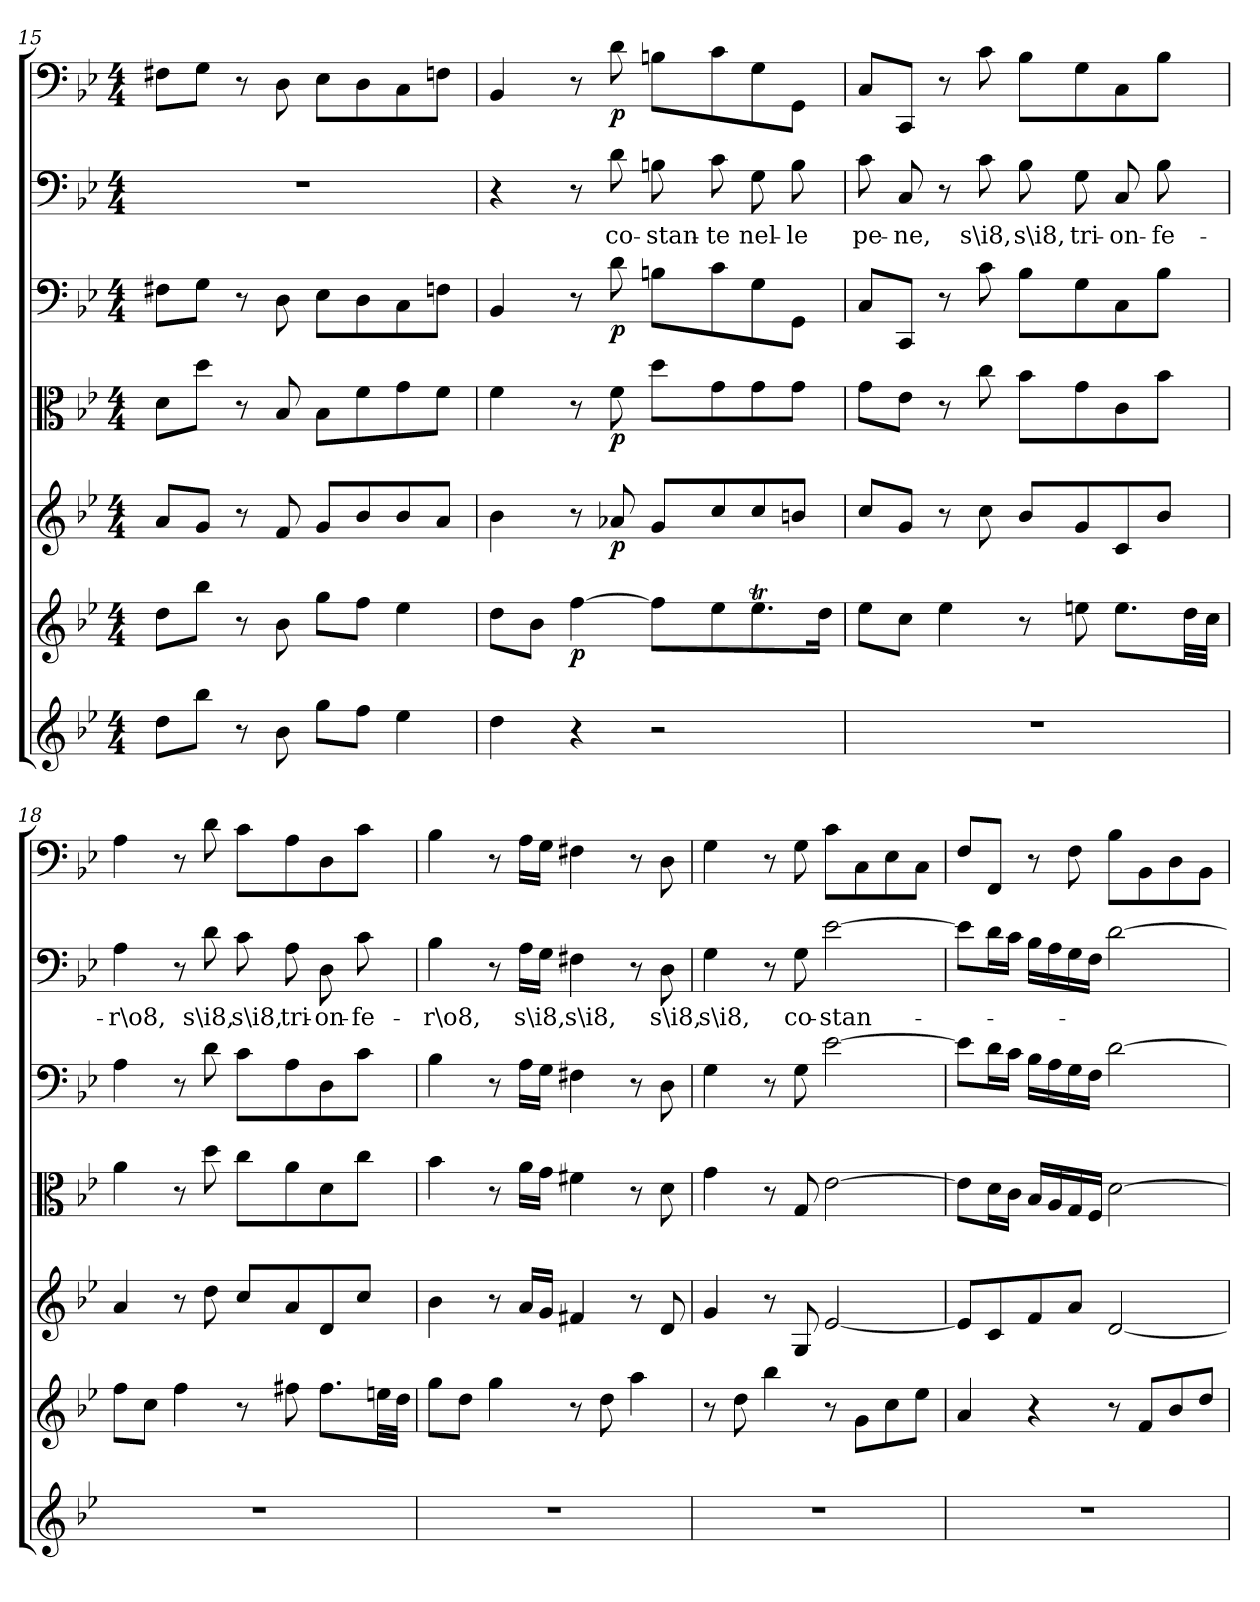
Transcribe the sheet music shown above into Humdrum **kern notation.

**kern	**kern	**dynam	**kern	**dynam	**kern	**dynam	**kern	**dynam	**kern	**text	**kern	**dynam
*part7	*part6	*part6	*part5	*part5	*part4	*part4	*part3	*part3	*part2	*part2	*part1	*part1
*staff7	*staff6	*staff6	*staff5	*staff5	*staff4	*staff4	*staff3	*staff3	*staff2	*staff2	*staff1	*staff1
*clefG2	*clefG2	*	*clefG2	*	*clefC3	*	*clefF4	*	*clefF4	*	*clefF4	*
*k[b-e-]	*k[b-e-]	*	*k[b-e-]	*	*k[b-e-]	*	*k[b-e-]	*	*k[b-e-]	*	*k[b-e-]	*
*g:	*g:	*	*g:	*	*g:	*	*g:	*	*g:	*	*g:	*
*M4/4	*M4/4	*	*M4/4	*	*M4/4	*	*M4/4	*	*M4/4	*	*M4/4	*
=15	=15	=15	=15	=15	=15	=15	=15	=15	=15	=15	=15	=15
8dd\L	8dd\L	.	8a/L	.	8d\L	.	8F#X\L	.	1r	.	8F#X\L	.
8bb-\J	8bb-\J	.	8g/J	.	8dd\J	.	8G\J	.	.	.	8G\J	.
8r	8r	.	8r	.	8r	.	8r	.	.	.	8r	.
8b-\	8b-\	.	8f/	.	8B-/	.	8D\	.	.	.	8D\	.
8gg\L	8gg\L	.	8g/L	.	8B-\L	.	8E-\L	.	.	.	8E-\L	.
8ff\J	8ff\J	.	8b-/	.	8f\	.	8D\	.	.	.	8D\	.
4ee-\	4ee-\	.	8b-/	.	8g\	.	8C\	.	.	.	8C\	.
.	.	.	8a/J	.	8f\J	.	8Fn\J	.	.	.	8Fn\J	.
=16	=16	=16	=16	=16	=16	=16	=16	=16	=16	=16	=16	=16
4dd\	8dd\L	.	4b-\	.	4f\	.	4BB-/	.	4r	.	4BB-/	.
.	8b-\J	.	.	.	.	.	.	.	.	.	.	.
4r	[4ff\	p	8r	.	8r	.	8r	.	8r	.	8r	.
.	.	.	8a-X/	p	8f\	p	8d\	p	8d\	co-	8d\	p
2r	8ff\L]	.	8g/L	.	8dd\L	.	8Bn\L	.	8Bn\	-stan-	8Bn\L	.
.	8ee-\	.	8cc/	.	8g\	.	8c\	.	8c\	-te	8c\	.
.	8.ee-T\	.	8cc/	.	8g\	.	8G\	.	8G\	nel-	8G\	.
.	.	.	8bn/J	.	8g\J	.	8GG\J	.	8B\	-le	8GG\J	.
.	16dd\Jk	.	.	.	.	.	.	.	.	.	.	.
=17	=17	=17	=17	=17	=17	=17	=17	=17	=17	=17	=17	=17
1r	8ee-\L	.	8cc/L	.	8g\L	.	8C/L	.	8c\	pe-	8C/L	.
.	8cc\J	.	8g/J	.	8e-\J	.	8CC/J	.	8C/	-ne,	8CC/J	.
.	4ee-\	.	8r	.	8r	.	8r	.	8r	.	8r	.
.	.	.	8cc\	.	8cc\	.	8c\	.	8c\	s\i8,	8c\	.
.	8r	.	8b-/L	.	8b-\L	.	8B-\L	.	8B-\	s\i8,	8B-\L	.
.	8een\	.	8g/	.	8g\	.	8G\	.	8G\	tri-	8G\	.
.	8.ee\L	.	8c/	.	8c\	.	8C\	.	8C/	-on-	8C\	.
.	.	.	8b-/J	.	8b-\J	.	8B-\J	.	8B-\	-fe-	8B-\J	.
.	32dd\LL	.	.	.	.	.	.	.	.	.	.	.
.	32cc\JJJ	.	.	.	.	.	.	.	.	.	.	.
=18	=18	=18	=18	=18	=18	=18	=18	=18	=18	=18	=18	=18
1r	8ff\L	.	4a/	.	4a\	.	4A\	.	4A\	-r\o8,	4A\	.
.	8cc\J	.	.	.	.	.	.	.	.	.	.	.
.	4ff\	.	8r	.	8r	.	8r	.	8r	.	8r	.
.	.	.	8dd\	.	8dd\	.	8d\	.	8d\	s\i8,	8d\	.
.	8r	.	8cc/L	.	8cc\L	.	8c\L	.	8c\	s\i8,	8c\L	.
.	8ff#X\	.	8a/	.	8a\	.	8A\	.	8A\	tri-	8A\	.
.	8.ff#\L	.	8d/	.	8d\	.	8D\	.	8D\	-on-	8D\	.
.	.	.	8cc/J	.	8cc\J	.	8c\J	.	8c\	-fe-	8c\J	.
.	32een\LL	.	.	.	.	.	.	.	.	.	.	.
.	32dd\JJJ	.	.	.	.	.	.	.	.	.	.	.
=19	=19	=19	=19	=19	=19	=19	=19	=19	=19	=19	=19	=19
1r	8gg\L	.	4b-\	.	4b-\	.	4B-\	.	4B-\	-r\o8,	4B-\	.
.	8dd\J	.	.	.	.	.	.	.	.	.	.	.
.	4gg\	.	8r	.	8r	.	8r	.	8r	.	8r	.
.	.	.	16a/LL	.	16a\LL	.	16A\LL	.	16A\LL	s\i8,	16A\LL	.
.	.	.	16g/JJ	.	16g\JJ	.	16G\JJ	.	16G\JJ	.	16G\JJ	.
.	8r	.	4f#X/	.	4f#X\	.	4F#X\	.	4F#X\	s\i8,	4F#X\	.
.	8dd\	.	.	.	.	.	.	.	.	.	.	.
.	4aa\	.	8r	.	8r	.	8r	.	8r	.	8r	.
.	.	.	8d/	.	8d\	.	8D\	.	8D\	s\i8,	8D\	.
=20	=20	=20	=20	=20	=20	=20	=20	=20	=20	=20	=20	=20
1r	8r	.	4g/	.	4g\	.	4G\	.	4G\	s\i8,	4G\	.
.	8dd\	.	.	.	.	.	.	.	.	.	.	.
.	4bb-\	.	8r	.	8r	.	8r	.	8r	.	8r	.
.	.	.	8G/	.	8G/	.	8G\	.	8G\	co-	8G\	.
.	8r	.	[2e-/	.	[2e-\	.	[2e-\	.	[2e-\	-stan-	8c\L	.
.	8g\L	.	.	.	.	.	.	.	.	.	8C\	.
.	8cc\	.	.	.	.	.	.	.	.	.	8E-\	.
.	8ee-\J	.	.	.	.	.	.	.	.	.	8C\J	.
=21	=21	=21	=21	=21	=21	=21	=21	=21	=21	=21	=21	=21
1r	4a/	.	8e-/L]	.	8e-\L]	.	8e-\L]	.	8e-\L]	.	8F/L	.
.	.	.	8c/	.	16d\L	.	16d\L	.	16d\L	.	8FF/J	.
.	.	.	.	.	16c\JJ	.	16c\JJ	.	16c\JJ	.	.	.
.	4r	.	8f/	.	16B-/LL	.	16B-\LL	.	16B-\LL	.	8r	.
.	.	.	.	.	16A/	.	16A\	.	16A\	.	.	.
.	.	.	8a/J	.	16G/	.	16G\	.	16G\	.	8F\	.
.	.	.	.	.	16F/JJ	.	16F\JJ	.	16F\JJ	.	.	.
.	8r	.	[2d/	.	[2d\	.	[2d\	.	[2d\	.	8B-\L	.
.	8f/L	.	.	.	.	.	.	.	.	.	8BB-\	.
.	8b-/	.	.	.	.	.	.	.	.	.	8D\	.
.	8dd/J	.	.	.	.	.	.	.	.	.	8BB-\J	.
=	=	=	=	=	=	=	=	=	=	=	=	=
*-	*-	*-	*-	*-	*-	*-	*-	*-	*-	*-	*-	*-
